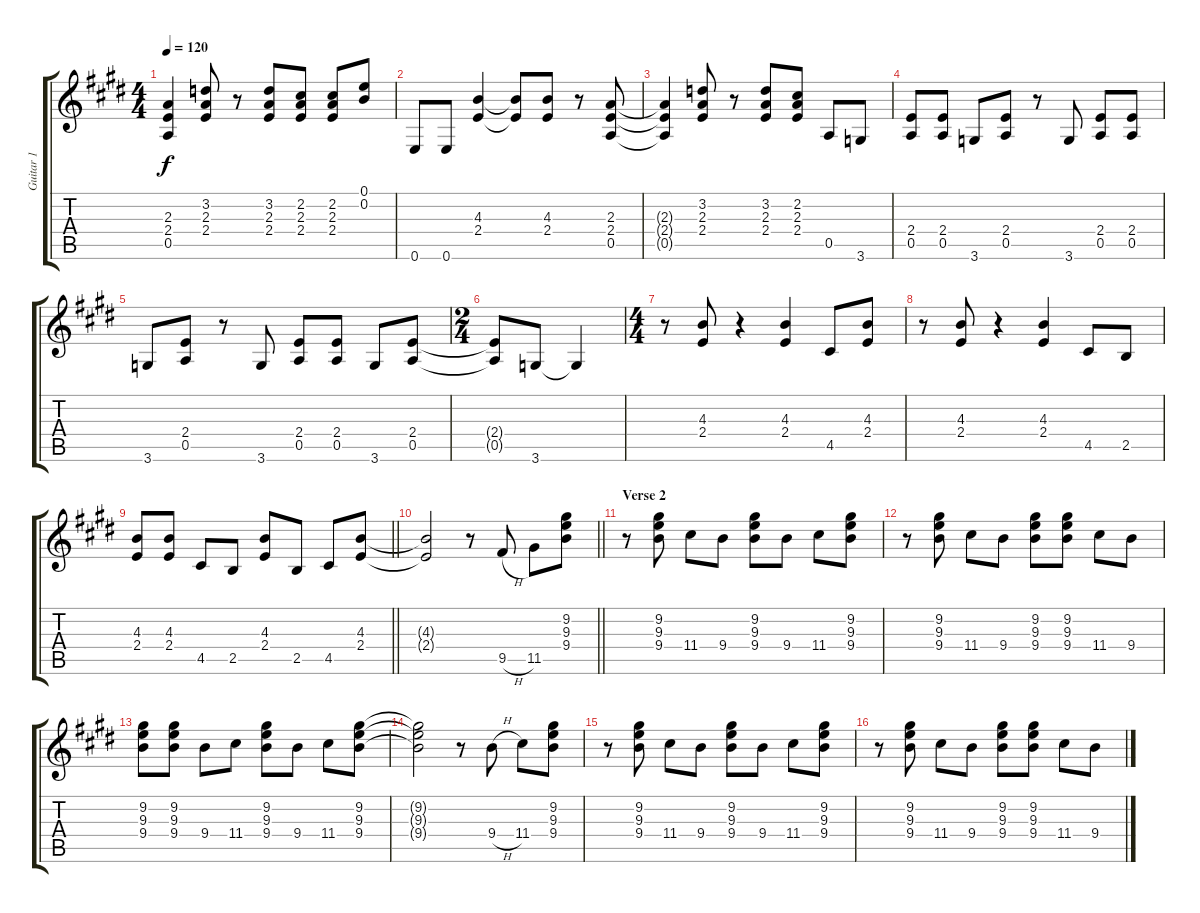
\track ("Guitar 1" "Guitar 1") {instrument distortionguitar}
\staff {score tabs}
\tuning (E4 B3 G3 D3 A2 E2) {hide}
\ts (4 4)
\tempo 120
\clef g2
\ks e
(2.3{t} 2.4{t} 0.5{t}).4{dy f} (3.2 2.3 2.4).8 r.8 (3.2 2.3 2.4).8 (2.2 2.3 2.4).8 (2.2 2.3 2.4).8 (0.1 0.2).8 |
0.6.8 0.6.8 (4.3 2.4).4 (4.3{t} 2.4{t}).8 (4.3 2.4).8 r.8 (2.3 2.4 0.5).8 |
(2.3{t} 2.4{t} 0.5{t}).4 (3.2 2.3 2.4).8 r.8 (3.2 2.3 2.4).8 (2.2 2.3 2.4).8 0.5.8 3.6.8 |
(2.4 0.5).8 (2.4 0.5).8 3.6.8 (2.4 0.5).8 r.8 3.6.8 (2.4 0.5).8 (2.4 0.5).8 |
3.6.8 (2.4 0.5).8 r.8 3.6.8 (2.4 0.5).8 (2.4 0.5).8 3.6.8 (2.4 0.5).8 |
\ts (2 4)
(2.4{t} 0.5{t}).8 3.6.8 3.6{t}.4 |
\ts (4 4)
r.8 (4.3 2.4).8 r.4 (4.3 2.4).4 4.5.8 (4.3 2.4).8 |
r.8 (4.3 2.4).8 r.4 (4.3 2.4).4 4.5.8 2.5.8 |
\barLineRight lightlight
(4.3 2.4).8 (4.3 2.4).8 4.5.8 2.5.8 (4.3 2.4).8 2.5.8 4.5.8 (4.3 2.4).8 |
\barLineRight lightlight
(4.3{t} 2.4{t}).2 r.8 9.5{h}.8 11.5.8 (9.2 9.3 9.4).8 |
\section ("" "Verse 2")
r.8 (9.2 9.3 9.4).8 11.4.8 9.4.8 (9.2 9.3 9.4).8 9.4.8 11.4.8 (9.2 9.3 9.4).8 |
r.8 (9.2 9.3 9.4).8 11.4.8 9.4.8 (9.2 9.3 9.4).8 (9.2 9.3 9.4).8 11.4.8 9.4.8 |
(9.2 9.3 9.4).8 (9.2 9.3 9.4).8 9.4.8 11.4.8 (9.2 9.3 9.4).8 9.4.8 11.4.8 (9.2 9.3 9.4).8 |
(9.2{t} 9.3{t} 9.4{t}).2 r.8 9.4{h}.8 11.4.8 (9.2 9.3 9.4).8 |
r.8 (9.2 9.3 9.4).8 11.4.8 9.4.8 (9.2 9.3 9.4).8 9.4.8 11.4.8 (9.2 9.3 9.4).8 |
r.8 (9.2 9.3 9.4).8 11.4.8 9.4.8 (9.2 9.3 9.4).8 (9.2 9.3 9.4).8 11.4.8 9.4.8
